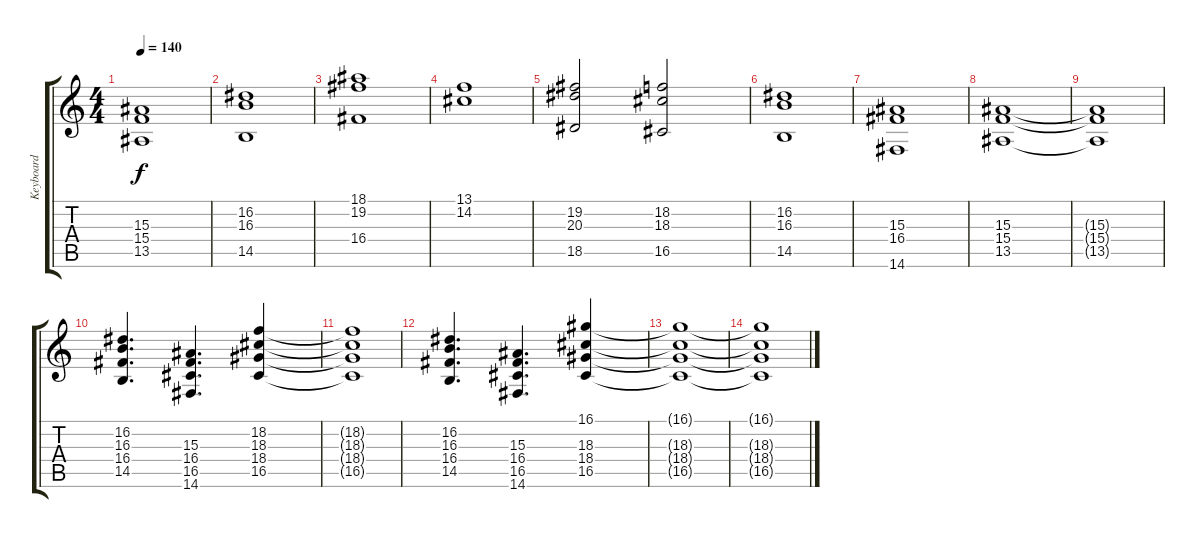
\track ("Keyboard" "Keyboard") {instrument stringensemble1}
\staff {score tabs}
\tuning (E4 B3 G3 D3 A2 E2) {hide}
\ts (4 4)
\tempo 140
\clef g2
\ks c
(15.3 15.4 13.5).1{dy f} |
(16.2 16.3 14.5).1 |
(18.1 19.2 16.4).1 |
(13.1 14.2).1 |
(19.2 20.3 18.5).2 (18.2 18.3 16.5).2 |
(16.2 16.3 14.5).1 |
(15.3 16.4 14.6).1 |
(15.3 15.4 13.5).1 |
(15.3{t} 15.4{t} 13.5{t}).1 |
(16.2 16.3 16.4 14.5).4{d} (15.3 16.4 16.5 14.6).4{d} (18.2 18.3 18.4 16.5).4 |
(18.2{t} 18.3{t} 18.4{t} 16.5{t}).1 |
(16.2 16.3 16.4 14.5).4{d} (15.3 16.4 16.5 14.6).4{d} (16.1 18.3 18.4 16.5).4 |
(16.1{t} 18.3{t} 18.4{t} 16.5{t}).1 |
(16.1{t} 18.3{t} 18.4{t} 16.5{t}).1
